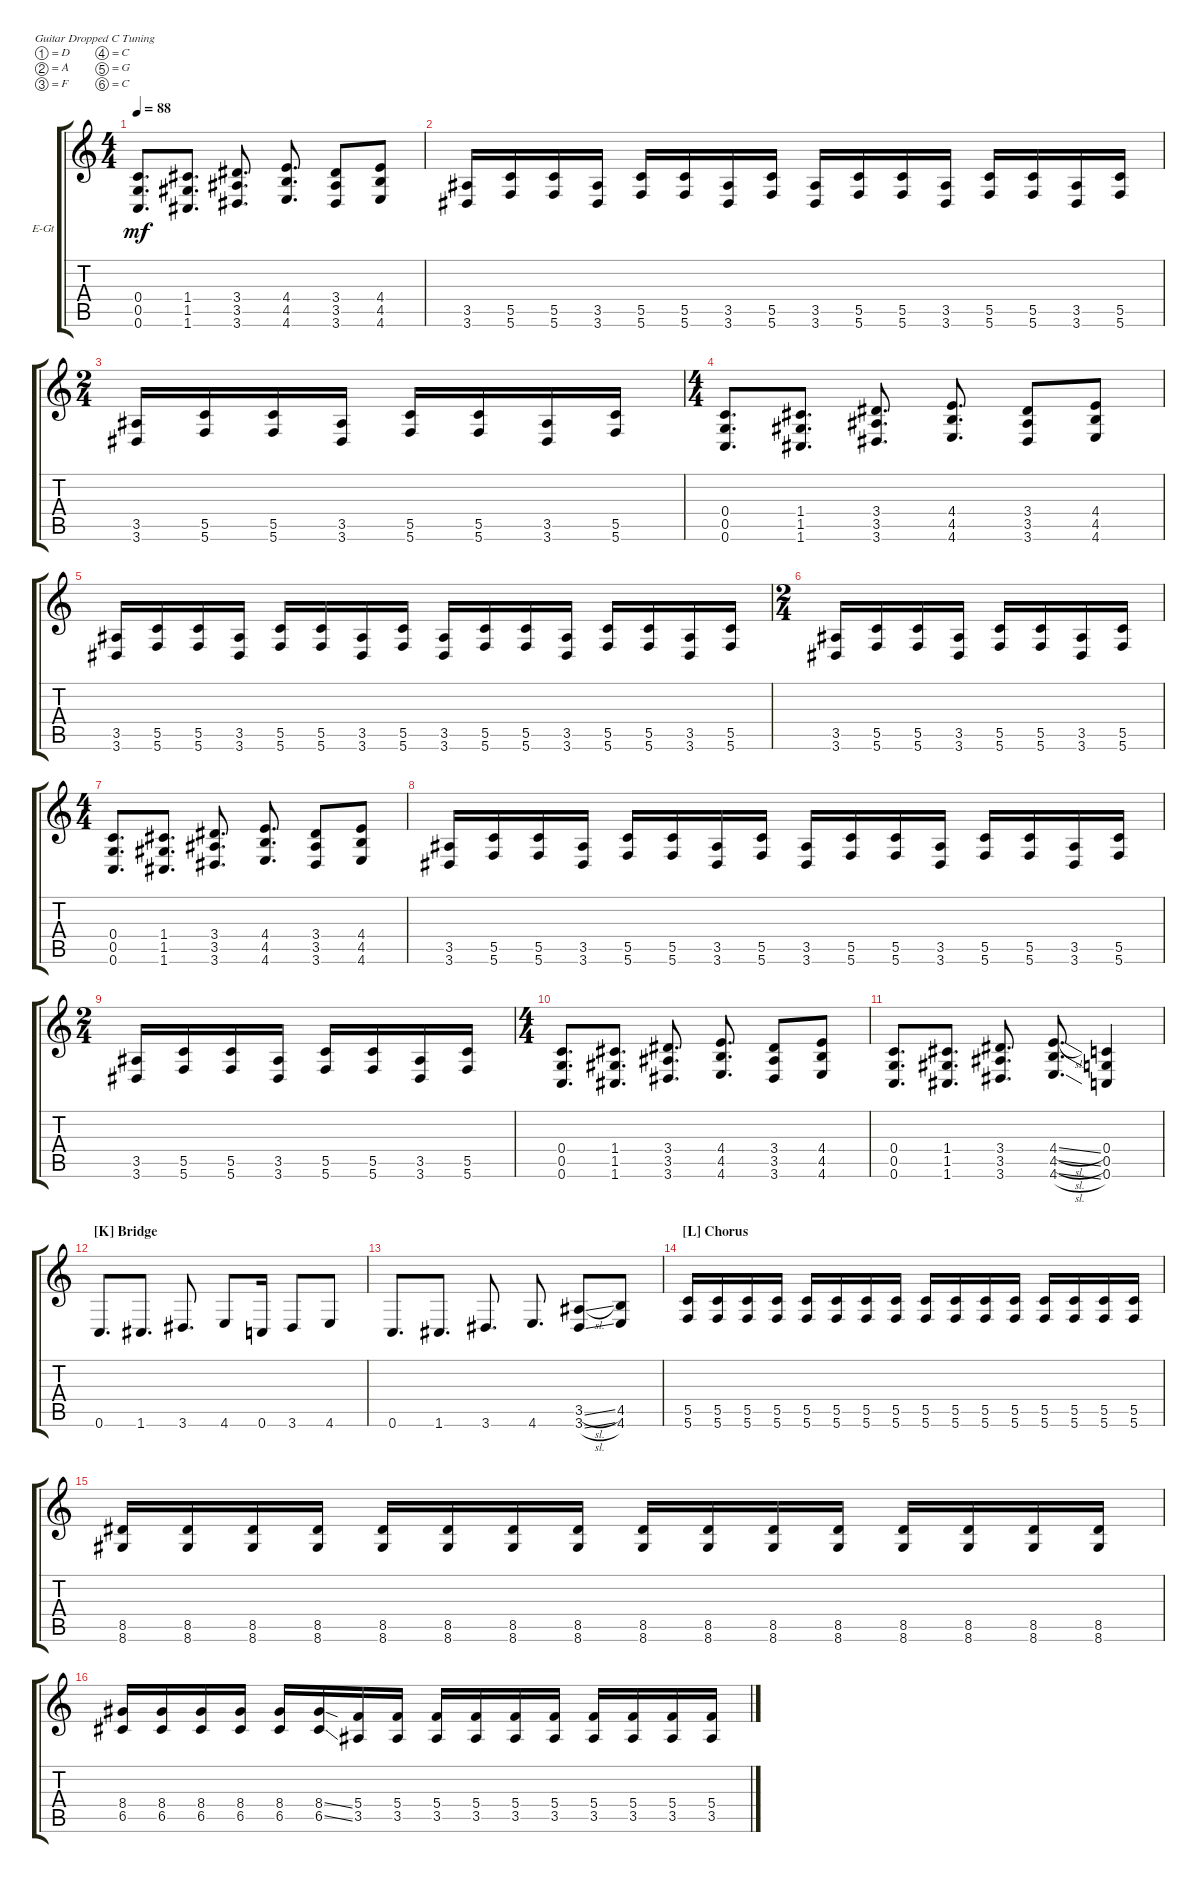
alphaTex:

\defaultSystemsLayout 4
\bracketExtendMode groupsimilarinstruments
\firstSystemTrackNameOrientation horizontal
\otherSystemsTrackNameOrientation horizontal
\track ("Distortion Guitar 1" "E-Gt") {instrument distortionguitar}
\staff {score tabs}
\tuning (D4 A3 F3 C3 G2 C2)
\ts (4 4)
\tempo 88
\clef g2
\ks c
(0.6 0.4 0.5).8{d dy mf} (1.6 1.5 1.4).8{d} (3.6 3.4 3.5).8{d} (4.6 4.5 4.4).8{d} (3.6 3.4 3.5).8 (4.6 4.5 4.4).8 |
(3.6 3.5).16 (5.6 5.5).16 (5.6 5.5).16 (3.6 3.5).16 (5.6 5.5).16 (5.6 5.5).16 (3.6 3.5).16 (5.6 5.5).16 (3.6 3.5).16 (5.6 5.5).16 (5.6 5.5).16 (3.6 3.5).16 (5.6 5.5).16 (5.6 5.5).16 (3.6 3.5).16 (5.6 5.5).16 |
\ts (2 4)
(3.5 3.6).16 (5.5 5.6).16 (5.5 5.6).16 (3.5 3.6).16 (5.5 5.6).16 (5.5 5.6).16 (3.5 3.6).16 (5.5 5.6).16 |
\ts (4 4)
(0.6 0.4 0.5).8{d} (1.6 1.5 1.4).8{d} (3.6 3.4 3.5).8{d} (4.6 4.5 4.4).8{d} (3.6 3.4 3.5).8 (4.6 4.5 4.4).8 |
(3.6 3.5).16 (5.6 5.5).16 (5.6 5.5).16 (3.6 3.5).16 (5.6 5.5).16 (5.6 5.5).16 (3.6 3.5).16 (5.6 5.5).16 (3.6 3.5).16 (5.6 5.5).16 (5.6 5.5).16 (3.6 3.5).16 (5.6 5.5).16 (5.6 5.5).16 (3.6 3.5).16 (5.6 5.5).16 |
\ts (2 4)
(3.5 3.6).16 (5.5 5.6).16 (5.5 5.6).16 (3.5 3.6).16 (5.5 5.6).16 (5.5 5.6).16 (3.5 3.6).16 (5.5 5.6).16 |
\ts (4 4)
(0.6 0.4 0.5).8{d} (1.6 1.5 1.4).8{d} (3.6 3.4 3.5).8{d} (4.6 4.5 4.4).8{d} (3.6 3.4 3.5).8 (4.6 4.5 4.4).8 |
(3.6 3.5).16 (5.6 5.5).16 (5.6 5.5).16 (3.6 3.5).16 (5.6 5.5).16 (5.6 5.5).16 (3.6 3.5).16 (5.6 5.5).16 (3.6 3.5).16 (5.6 5.5).16 (5.6 5.5).16 (3.6 3.5).16 (5.6 5.5).16 (5.6 5.5).16 (3.6 3.5).16 (5.6 5.5).16 |
\ts (2 4)
(3.5 3.6).16 (5.5 5.6).16 (5.5 5.6).16 (3.5 3.6).16 (5.5 5.6).16 (5.5 5.6).16 (3.5 3.6).16 (5.5 5.6).16 |
\ts (4 4)
(0.6 0.4 0.5).8{d} (1.6 1.5 1.4).8{d} (3.6 3.4 3.5).8{d} (4.6 4.5 4.4).8{d} (3.6 3.4 3.5).8 (4.6 4.5 4.4).8 |
(0.6 0.4 0.5).8{d} (1.6 1.5 1.4).8{d} (3.6 3.4 3.5).8{d} (4.6{sl} 4.5{sl} 4.4{sl}).8{d} (0.6 0.5 0.4).4 |
\section ("K" "Bridge")
0.6.8{d} 1.6.8{d} 3.6.8{d} 4.6.8 0.6.16 3.6.8 4.6.8 |
0.6.8{d} 1.6.8{d} 3.6.8{d} 4.6.8{d} (3.6{sl} 3.5{sl}).8 (4.6 4.5).8 |
\section ("L" "Chorus")
(5.5 5.6).16 (5.5 5.6).16 (5.5 5.6).16 (5.5 5.6).16 (5.5 5.6).16 (5.5 5.6).16 (5.5 5.6).16 (5.5 5.6).16 (5.5 5.6).16 (5.5 5.6).16 (5.5 5.6).16 (5.5 5.6).16 (5.5 5.6).16 (5.5 5.6).16 (5.5 5.6).16 (5.5 5.6).16 |
(8.5 8.6).16 (8.5 8.6).16 (8.5 8.6).16 (8.5 8.6).16 (8.5 8.6).16 (8.5 8.6).16 (8.5 8.6).16 (8.5 8.6).16 (8.5 8.6).16 (8.5 8.6).16 (8.5 8.6).16 (8.5 8.6).16 (8.5 8.6).16 (8.5 8.6).16 (8.5 8.6).16 (8.5 8.6).16 |
(6.5 8.4).16 (6.5 8.4).16 (6.5 8.4).16 (6.5 8.4).16 (6.5 8.4).16 (6.5{ss} 8.4{ss}).16 (3.5 5.4).16 (3.5 5.4).16 (3.5 5.4).16 (3.5 5.4).16 (3.5 5.4).16 (3.5 5.4).16 (3.5 5.4).16 (3.5 5.4).16 (3.5 5.4).16 (3.5 5.4).16
